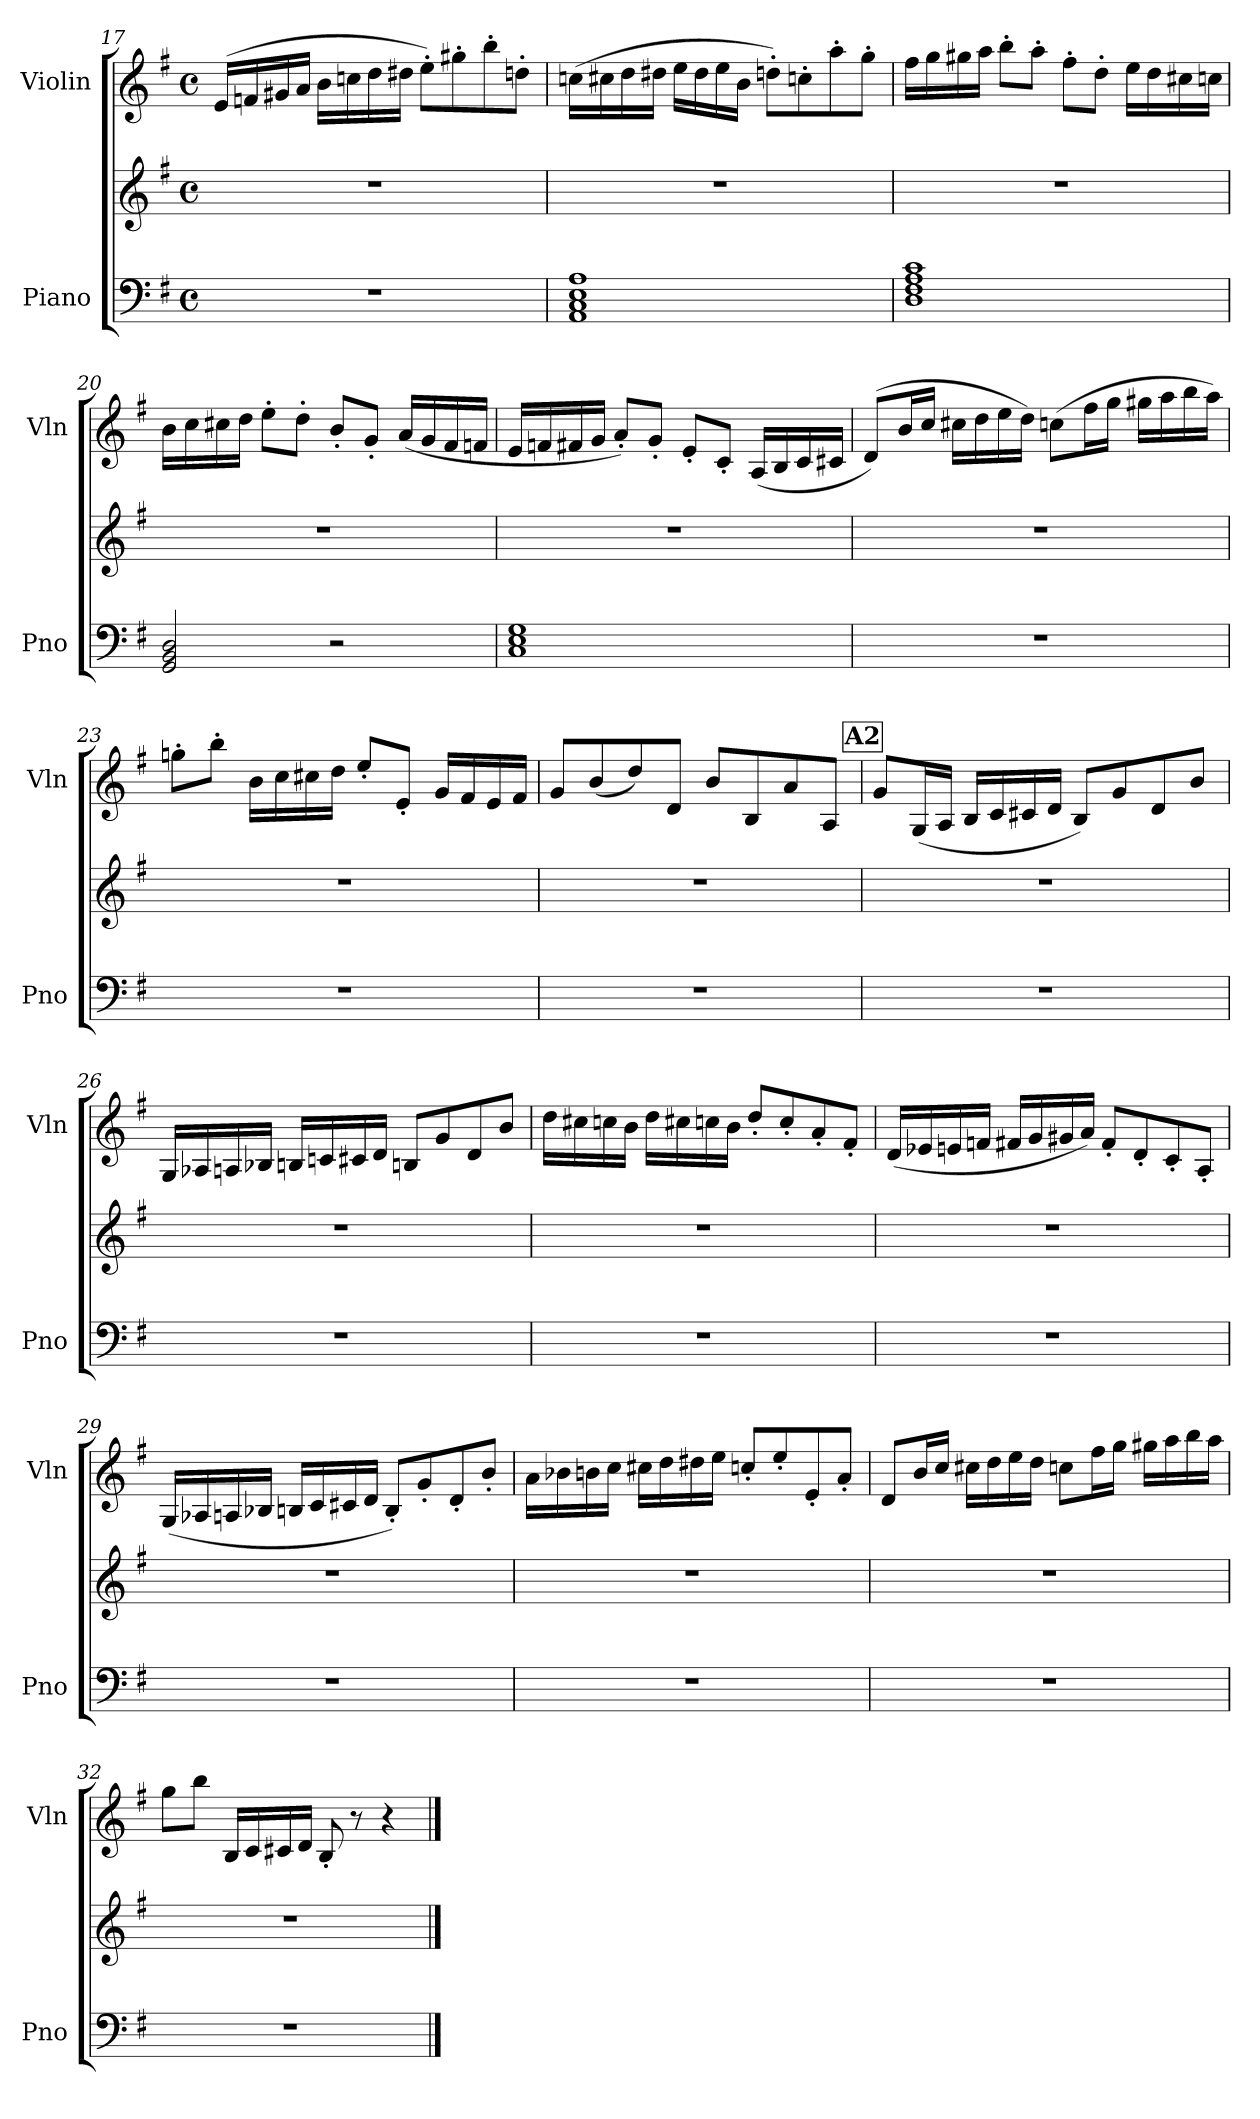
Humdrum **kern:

**kern	**kern	**kern
*part2	*part2	*part1
*staff3	*staff2	*staff1
*I"Piano	*	*I"Violin
*I'Pno	*	*I'Vln
*clefF4	*clefG2	*clefG2
*k[f#]	*k[f#]	*k[f#]
*M4/4	*M4/4	*M4/4
*met(c)	*met(c)	*met(c)
=17	=17	=17
1r	1r	(>16e/LL
.	.	16fn/
.	.	16g#X/
.	.	16a/JJ
.	.	16b\LL
.	.	16ccn\
.	.	16dd\
.	.	16dd#X\JJ
.	.	8ee'\L)
.	.	8gg#X'\
.	.	8bb'\
.	.	8ddn'\J
!!LO:LB:g=z
=18	=18	=18
1AA 1C 1E 1A	1r	(>16ccn\LL
.	.	16cc#X\
.	.	16dd\
.	.	16dd#X\JJ
.	.	16ee\LL
.	.	16dd#\
.	.	16ee\
.	.	16b\JJ
.	.	8ddn'\L)
.	.	8ccn'\
.	.	8aa'\
.	.	8gg'\J
=19	=19	=19
1D 1F# 1A 1c	1r	16ff#\LL
.	.	16gg\
.	.	16gg#X\
.	.	16aa\JJ
.	.	8bb'\L
.	.	8aa'\J
.	.	8ff#'\L
.	.	8dd'\J
.	.	16ee\LL
.	.	16dd\
.	.	16cc#X\
.	.	16ccn\JJ
!!LO:LB:g=z
=20	=20	=20
2GG/ 2BB/ 2D/	1r	16b\LL
.	.	16cc\
.	.	16cc#X\
.	.	16dd\JJ
.	.	8ee'\L
.	.	8dd'\J
2r	.	8b'/L
.	.	8g'/J
.	.	(<16a/LL
.	.	16g/
.	.	16f#/
.	.	16fn/JJ
=21	=21	=21
1C 1E 1G	1r	16e/LL
.	.	16fn/
.	.	16f#X/
.	.	16g/JJ
.	.	8a'/L)
.	.	8g'/J
.	.	8e'/L
.	.	8c'/J
.	.	(<16A/LL
.	.	16B/
.	.	16c/
.	.	16c#X/JJ
!!LO:LB:g=z
=22	=22	=22
1r	1r	(>8d/L)
.	.	16b/L
.	.	16cc/JJ
.	.	16cc#X\LL
.	.	16dd\
.	.	16ee\
.	.	16dd\JJ)
.	.	(>8ccn\L
.	.	16ff#\L
.	.	16gg\JJ
.	.	16gg#X\LL
.	.	16aa\
.	.	16bb\
.	.	16aa\JJ)
=23	=23	=23
1r	1r	8ggn'\L
.	.	8bb'\J
.	.	16b\LL
.	.	16cc\
.	.	16cc#X\
.	.	16dd\JJ
.	.	8ee'/L
.	.	8e'/J
.	.	16g/LL
.	.	16f#/
.	.	16e/
.	.	16f#/JJ
=24	=24	=24
1r	1r	8g/L
.	.	(<8b/
.	.	8dd/)
.	.	8d/J
.	.	8b/L
.	.	8B/
.	.	8a/
.	.	8A/J
!!LO:LB:g=z
!!LO:REH:place=s1:a:B:fs=14:t=A2
=25	=25	=25
1r	1r	8g/L
.	.	(<16G/L
.	.	16A/JJ
.	.	16B/LL
.	.	16c/
.	.	16c#X/
.	.	16d/JJ
.	.	8B/L)
.	.	8g/
.	.	8d/
.	.	8b/J
=26	=26	=26
1r	1r	16G/LL
.	.	16A-X/
.	.	16An/
.	.	16B-X/JJ
.	.	16Bn/LL
.	.	16cn/
.	.	16c#X/
.	.	16d/JJ
.	.	8Bn/L
.	.	8g/
.	.	8d/
.	.	8b/J
!!LO:LB:g=z
=27	=27	=27
1r	1r	16dd\LL
.	.	16cc#X\
.	.	16ccn\
.	.	16b\JJ
.	.	16dd\LL
.	.	16cc#X\
.	.	16ccn\
.	.	16b\JJ
.	.	8dd'/L
.	.	8cc'/
.	.	8a'/
.	.	8f#'/J
=28	=28	=28
1r	1r	(<16d/LL
.	.	16e-X/
.	.	16en/
.	.	16fn/JJ
.	.	16f#X/LL
.	.	16g/
.	.	16g#X/
.	.	16a/JJ)
.	.	8f#'/L
.	.	8d'/
.	.	8c'/
.	.	8A'/J
!!LO:LB:g=z
=29	=29	=29
1r	1r	(<16G/LL
.	.	16A-X/
.	.	16An/
.	.	16B-X/JJ
.	.	16Bn/LL
.	.	16c/
.	.	16c#X/
.	.	16d/JJ
.	.	8B'/L)
.	.	8g'/
.	.	8d'/
.	.	8b'/J
=30	=30	=30
1r	1r	16a\LL
.	.	16b-X\
.	.	16bn\
.	.	16cc\JJ
.	.	16cc#X\LL
.	.	16dd\
.	.	16dd#X\
.	.	16ee\JJ
.	.	8ccn'/L
.	.	8ee'/
.	.	8e'/
.	.	8a'/J
!!LO:LB:g=z
=31	=31	=31
1r	1r	8d/L
.	.	16b/L
.	.	16cc/JJ
.	.	16cc#X\LL
.	.	16dd\
.	.	16ee\
.	.	16dd\JJ
.	.	8ccn\L
.	.	16ff#\L
.	.	16gg\JJ
.	.	16gg#X\LL
.	.	16aa\
.	.	16bb\
.	.	16aa\JJ
=32	=32	=32
1r	1r	8gg\L
.	.	8bb\J
.	.	16B/LL
.	.	16c/
.	.	16c#X/
.	.	16d/JJ
.	.	8B'/
.	.	8r
.	.	4r
==	==	==
*-	*-	*-
